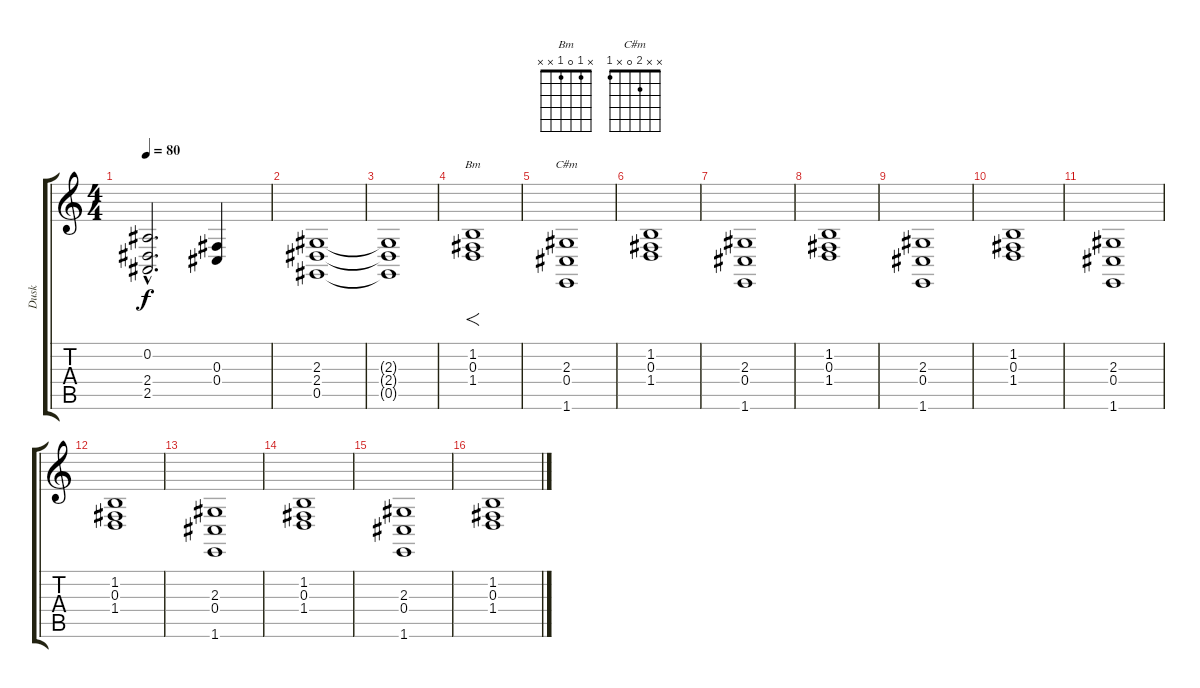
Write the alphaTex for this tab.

\track ("Dusk" "Dusk") {instrument stringensemble1}
\staff {score tabs}
\tuning (Eb4 Bb3 Gb3 Db3 Ab2 Eb2) {hide}
\chord ("Bm" x 1 0 1 x x)
\chord ("C#m" x x 2 0 x 1)
\ts (4 4)
\tempo 80
\clef g2
\ks c
(0.2{hac} 2.4{hac} 2.5{hac}).2{d dy f} (0.3 0.4).4 |
(2.3 2.4 0.5).1{volume 0} |
(2.3{t} 2.4{t} 0.5{t}).1 |
(1.2 0.3 1.4).1{f ch "Bm" volume 10} |
(2.3 0.4 1.6).1{ch "C#m"} |
(1.2 0.3 1.4).1 |
(2.3 0.4 1.6).1 |
(1.2 0.3 1.4).1 |
(2.3 0.4 1.6).1 |
(1.2 0.3 1.4).1 |
(2.3 0.4 1.6).1 |
(1.2 0.3 1.4).1 |
(2.3 0.4 1.6).1 |
(1.2 0.3 1.4).1 |
(2.3 0.4 1.6).1 |
(1.2 0.3 1.4).1
